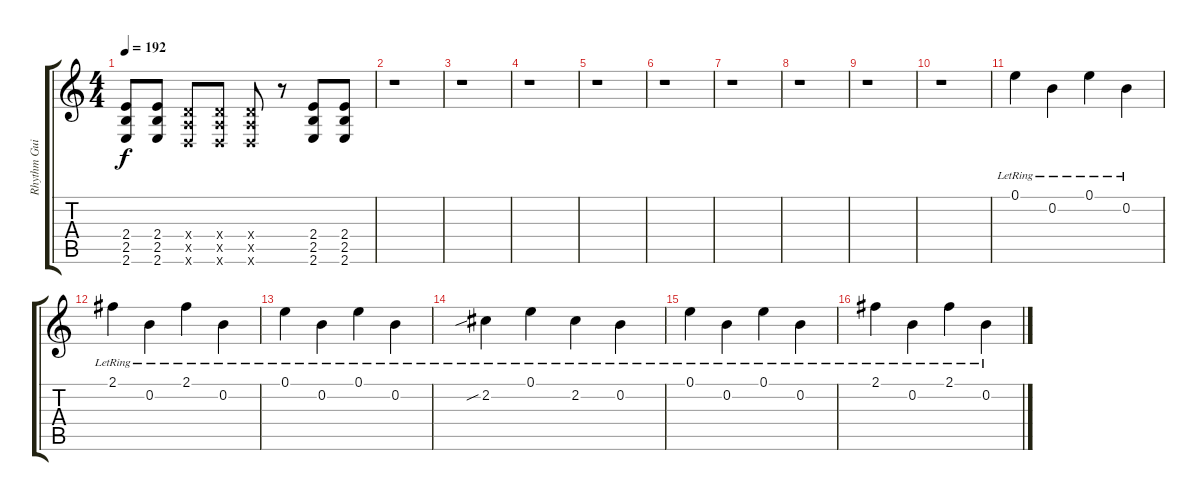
\track ("Rhythm Guitar  " "Rhythm Gui") {instrument overdrivenguitar}
\staff {score tabs}
\tuning (E4 B3 G3 D3 A2 D2) {hide}
\ts (4 4)
\tempo 192
\clef g2
\ks c
(2.4 2.5 2.6).8{dy f} (2.4 2.5 2.6).8 (0.4{x} 0.5{x} 0.6{x}).8 (0.4{x} 0.5{x} 0.6{x}).8 (0.4{x} 0.5{x} 0.6{x}).8 r.8 (2.4 2.5 2.6).8 (2.4 2.5 2.6).8 |
r.1 |
r.1 |
r.1 |
r.1 |
r.1 |
r.1 |
r.1 |
r.1 |
r.1 |
0.1{lr}.4{instrument electricguitarclean} 0.2{lr}.4 0.1{lr}.4 0.2{lr}.4 |
2.1{lr}.4 0.2{lr}.4 2.1{lr}.4 0.2{lr}.4 |
0.1{lr}.4 0.2{lr}.4 0.1{lr}.4 0.2{lr}.4 |
2.2{sib lr}.4 0.1{lr}.4 2.2{lr}.4 0.2{lr}.4 |
0.1{lr}.4 0.2{lr}.4 0.1{lr}.4 0.2{lr}.4 |
2.1{lr}.4 0.2{lr}.4 2.1{lr}.4 0.2{lr}.4
